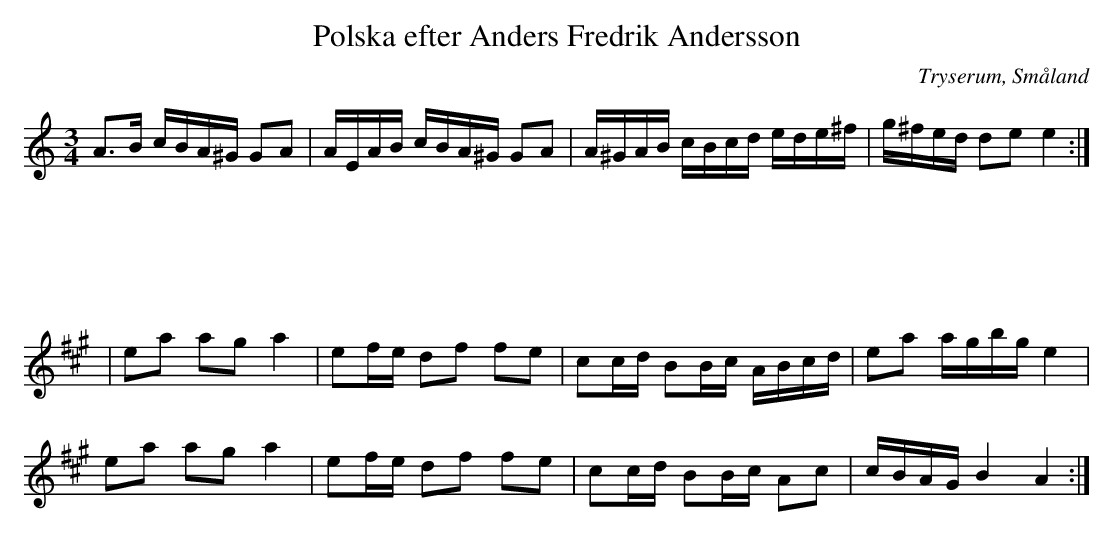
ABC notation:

X:1
Q: 100
T:Polska efter Anders Fredrik Andersson
L:1/16
M:3/4
O: Tryserum, Småland
K:Am
A2>B2 cBA^G G2A2 | AEAB cBA^G G2A2 | A^GAB cBcd ede^f | g^fed d2e2 e4 :|
|[K:A]
|e2a2 a2g2- a4 | e2fe d2f2 f2e2 | c2cd B2Bc ABcd | e2a2 agbg e4 |
e2a2 a2g2- a4 | e2fe d2f2 f2e2 | c2cd B2Bc A2c2 | cBAG B4 A4 :|
